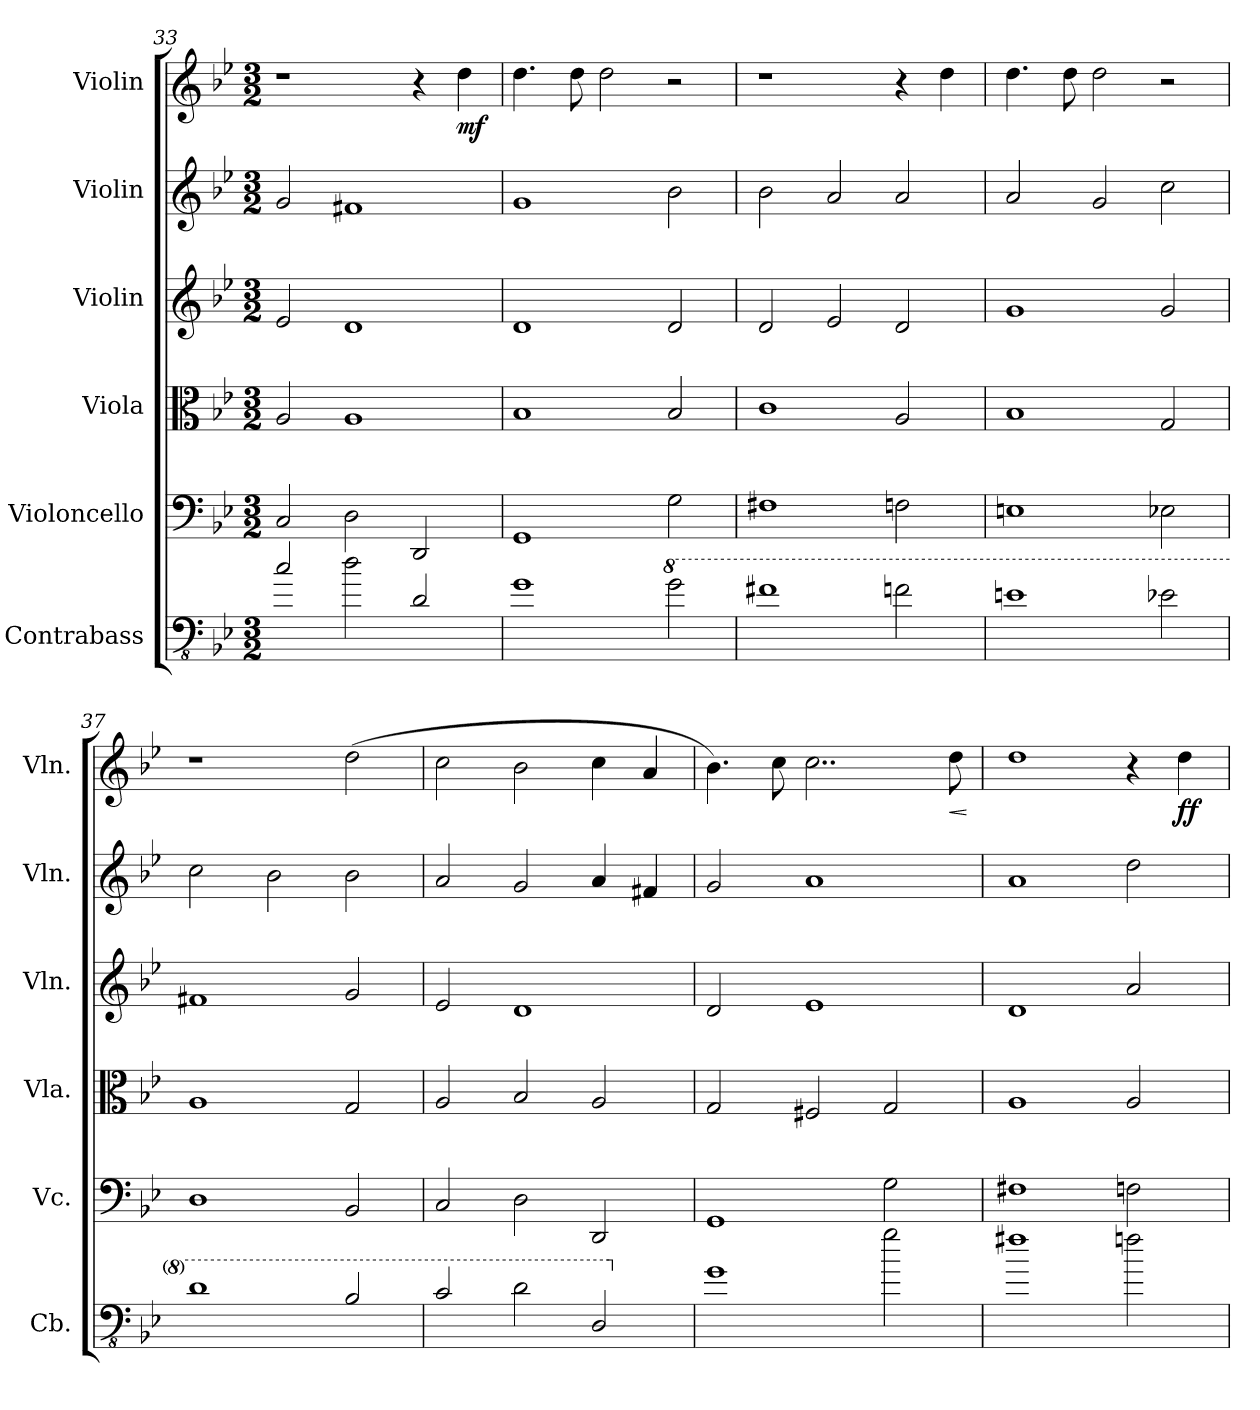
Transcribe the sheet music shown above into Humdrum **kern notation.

**kern	**kern	**kern	**kern	**kern	**kern	**dynam
*part6	*part5	*part4	*part3	*part2	*part1	*part1
*staff6	*staff5	*staff4	*staff3	*staff2	*staff1	*staff1
*I"Contrabass	*I"Violoncello	*I"Viola	*I"Violin	*I"Violin	*I"Violin	*
*I'Cb.	*I'Vc.	*I'Vla.	*I'Vln.	*I'Vln.	*I'Vln.	*
*clefFv4	*clefF4	*clefC3	*clefG2	*clefG2	*clefG2	*
*ITrd7c12	*	*	*	*	*	*
*k[b-e-]	*k[b-e-]	*k[b-e-]	*k[b-e-]	*k[b-e-]	*k[b-e-]	*
*M3/2	*M3/2	*M3/2	*M3/2	*M3/2	*M3/2	*
=33	=33	=33	=33	=33	=33	=33
2C/	2C/	2A/	2e-/	2g/	1r	.
2D\	2D\	1A	1d	1f#X	.	.
2DD/	2DD/	.	.	.	4r	.
!	!	!	!	!	!	!LO:DY:b
.	.	.	.	.	4dd\	mf
!!LO:PB:g=z
=34	=34	=34	=34	=34	=34	=34
1GG	1GG	1B-	1d	1g	4.dd\	.
.	.	.	.	.	8dd\	.
.	.	.	.	.	2dd\	.
*8va	*	*	*	*	*	*
2G\	2G\	2B-/	2d/	2b-\	2r	.
=35	=35	=35	=35	=35	=35	=35
1F#X	1F#X	1c	2d/	2b-\	1r	.
.	.	.	2e-/	2a/	.	.
2Fn\	2Fn\	2A/	2d/	2a/	4r	.
.	.	.	.	.	4dd\	.
=36	=36	=36	=36	=36	=36	=36
1En	1En	1B-	1g	2a/	4.dd\	.
.	.	.	.	.	8dd\	.
.	.	.	.	2g/	2dd\	.
2E-X\	2E-X\	2G/	2g/	2cc\	2r	.
=37	=37	=37	=37	=37	=37	=37
1D	1D	1A	1f#X	2cc\	1r	.
.	.	.	.	2b-\	.	.
2BB-/	2BB-/	2G/	2g/	2b-\	(2dd\	.
=38	=38	=38	=38	=38	=38	=38
2C/	2C/	2A/	2e-/	2a/	2cc\	.
2D\	2D\	2B-/	1d	2g/	2b-\	.
2DD/	2DD/	2A/	.	4a/	4cc\	.
.	.	.	.	4f#X/	4a/	.
=39	=39	=39	=39	=39	=39	=39
*X8va	*	*	*	*	*	*
1GG	1GG	2G/	2d/	2g/	4.b-\)	.
.	.	.	.	.	8cc\	.
.	.	2F#X/	1e-	1a	2..cc\	.
2G\	2G\	2G/	.	.	.	.
!	!	!	!	!	!	!LO:HP:b
.	.	.	.	.	8dd\	<
.	.	.	.	.	.	[
=40	=40	=40	=40	=40	=40	=40
1F#X	1F#X	1A	1d	1a	1dd	.
2Fn\	2Fn\	2A/	2a/	2dd\	4r	.
!	!	!	!	!	!	!LO:DY:b
.	.	.	.	.	4dd\	ff
=	=	=	=	=	=	=
*-	*-	*-	*-	*-	*-	*-
